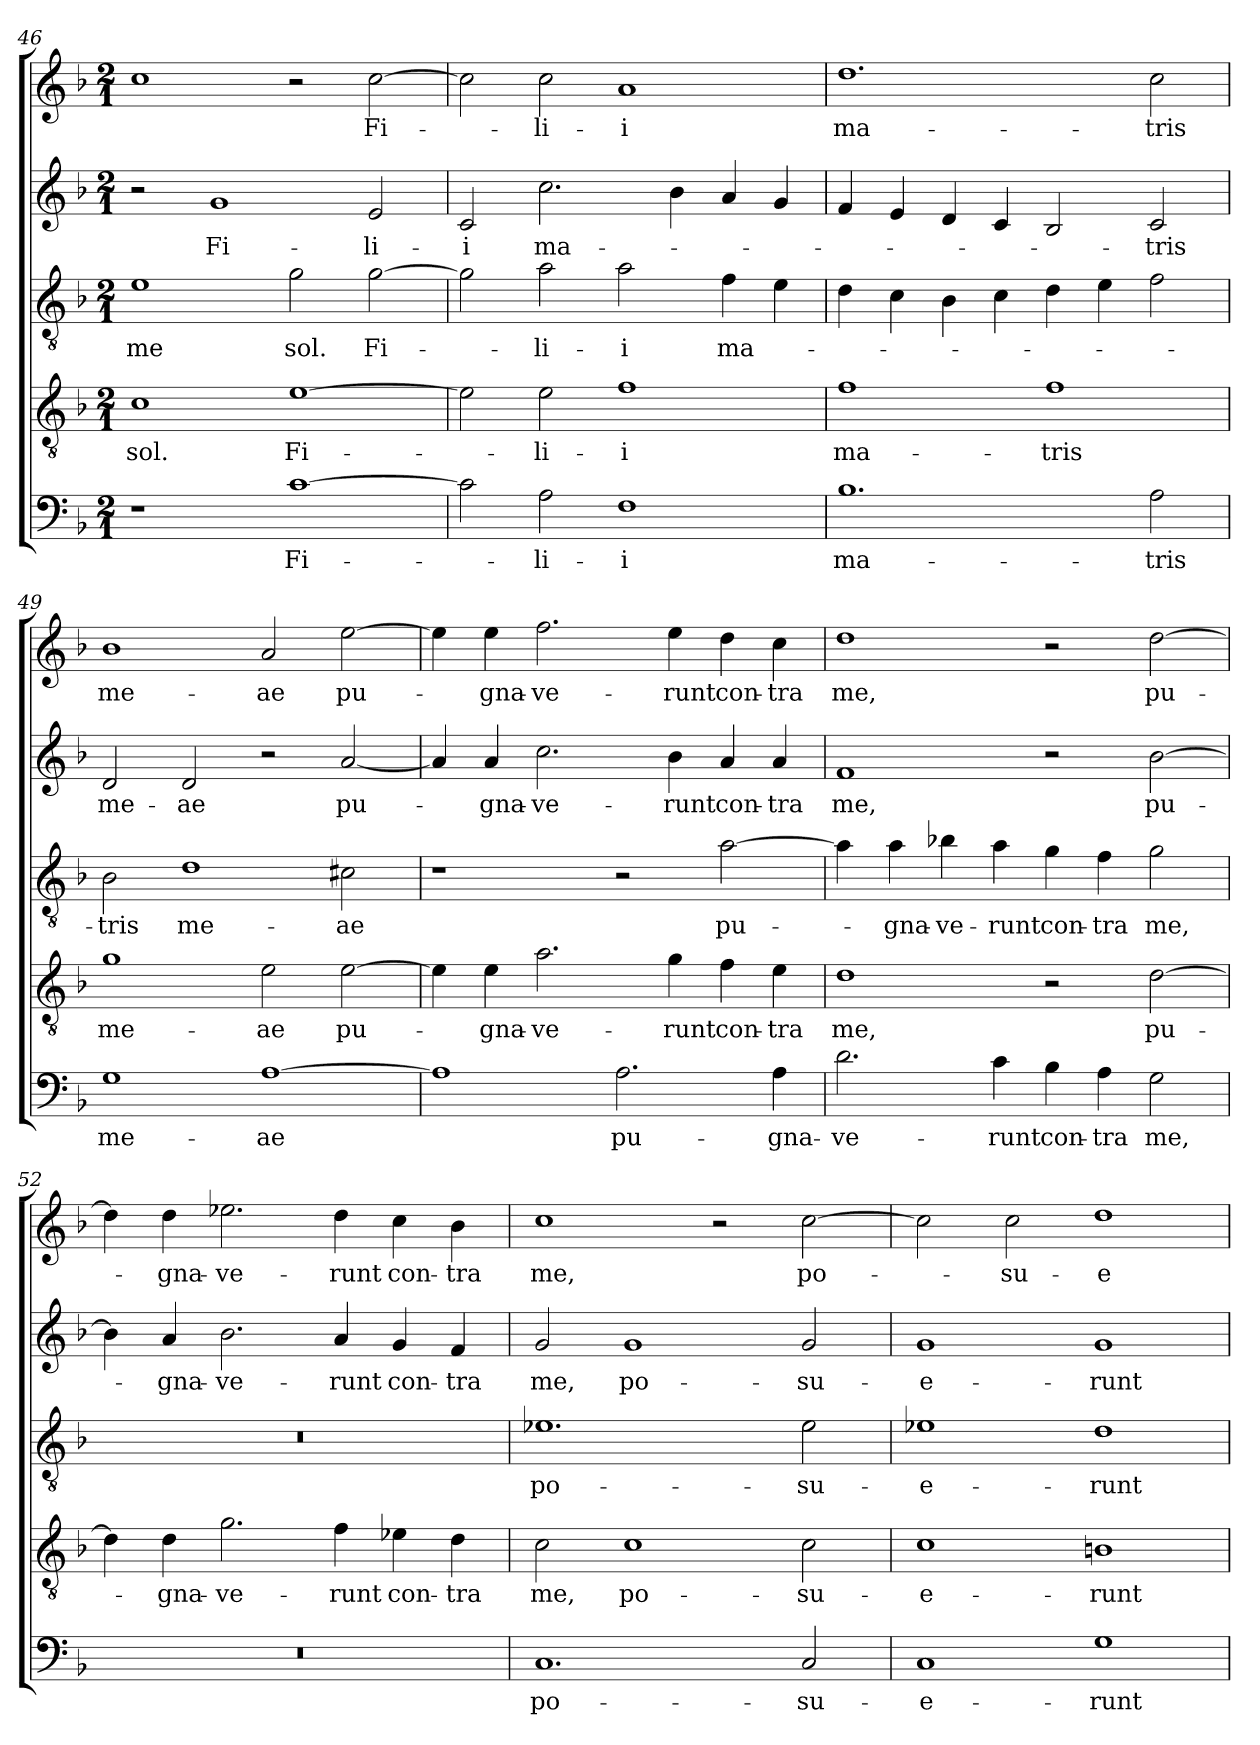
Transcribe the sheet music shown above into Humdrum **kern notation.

**kern	**text	**kern	**text	**kern	**text	**kern	**text	**kern	**text
*part5	*part5	*part4	*part4	*part3	*part3	*part2	*part2	*part1	*part1
*staff5	*staff5	*staff4	*staff4	*staff3	*staff3	*staff2	*staff2	*staff1	*staff1
*clefF4	*	*clefGv2	*	*clefGv2	*	*clefG2	*	*clefG2	*
*k[b-]	*	*k[b-]	*	*k[b-]	*	*k[b-]	*	*k[b-]	*
*F:	*	*F:	*	*F:	*	*F:	*	*F:	*
*M2/1	*	*M2/1	*	*M2/1	*	*M2/1	*	*M2/1	*
=46	=46	=46	=46	=46	=46	=46	=46	=46	=46
!	!	!	!LO:LY:b	!	!LO:LY:b	!	!	!	!
1r	.	1c	sol.	1e	me	2r	.	1cc	.
!	!	!	!	!	!	!	!LO:LY:b	!	!
.	.	.	.	.	.	1g	Fi-	.	.
!	!LO:LY:b	!	!LO:LY:b	!	!LO:LY:b	!	!	!	!
[1c	Fi-	[1e	Fi-	2g\	sol.	.	.	2r	.
!	!	!	!	!	!LO:LY:b	!	!LO:LY:b	!	!LO:LY:b
.	.	.	.	[2g\	Fi-	2e/	-li-	[2cc\	Fi-
=47	=47	=47	=47	=47	=47	=47	=47	=47	=47
!	!	!	!	!	!	!	!LO:LY:b	!	!
2c\]	.	2e\]	.	2g\]	.	2c/	-i	2cc\]	.
!	!LO:LY:b	!	!LO:LY:b	!	!LO:LY:b	!	!LO:LY:b	!	!LO:LY:b
2A\	-li-	2e\	-li-	2a\	-li-	2.cc\	ma-	2cc\	-li-
!	!LO:LY:b	!	!LO:LY:b	!	!LO:LY:b	!	!	!	!LO:LY:b
1F	i	1f	-i	2a\	-i	.	.	1a	-i
.	.	.	.	.	.	4b-\	.	.	.
!	!	!	!	!	!LO:LY:b	!	!	!	!
.	.	.	.	4f\	ma-	4a/	.	.	.
.	.	.	.	4e\	.	4g/	.	.	.
=48	=48	=48	=48	=48	=48	=48	=48	=48	=48
!	!LO:LY:b	!	!LO:LY:b	!	!	!	!	!	!LO:LY:b
1.B-	ma-	1f	ma-	4d\	.	4f/	.	1.dd	ma-
.	.	.	.	4c\	.	4e/	.	.	.
.	.	.	.	4B-\	.	4d/	.	.	.
.	.	.	.	4c\	.	4c/	.	.	.
!	!	!	!LO:LY:b	!	!	!	!	!	!
.	.	1f	-tris	4d\	.	2B-/	.	.	.
.	.	.	.	4e\	.	.	.	.	.
!	!LO:LY:b	!	!	!	!	!	!LO:LY:b	!	!LO:LY:b
2A\	-tris	.	.	2f\	.	2c/	-tris	2cc\	-tris
!!LO:PB:g=z
=49	=49	=49	=49	=49	=49	=49	=49	=49	=49
!	!LO:LY:b	!	!LO:LY:b	!	!LO:LY:b	!	!LO:LY:b	!	!LO:LY:b
1G	me-	1g	me-	2B-\	-tris	2d/	me-	1b-	me-
!	!	!	!	!	!LO:LY:b	!	!LO:LY:b	!	!
.	.	.	.	1d	me-	2d/	-ae	.	.
!	!LO:LY:b	!	!LO:LY:b	!	!	!	!	!	!LO:LY:b
[1A	-ae	2e\	-ae	.	.	2r	.	2a/	-ae
!	!	!	!LO:LY:b	!	!LO:LY:b	!	!LO:LY:b	!	!LO:LY:b
.	.	[2e\	pu-	2c#X\	-ae	[2a/	pu-	[2ee\	pu-
=50	=50	=50	=50	=50	=50	=50	=50	=50	=50
1A]	.	4e\]	.	1r	.	4a/]	.	4ee\]	.
!	!	!	!LO:LY:b	!	!	!	!LO:LY:b	!	!LO:LY:b
.	.	4e\	-gna-	.	.	4a/	-gna-	4ee\	-gna-
!	!	!	!LO:LY:b	!	!	!	!LO:LY:b	!	!LO:LY:b
.	.	2.a\	-ve-	.	.	2.cc\	-ve-	2.ff\	-ve-
!	!LO:LY:b	!	!	!	!	!	!	!	!
2.A\	pu-	.	.	2r	.	.	.	.	.
!	!	!	!LO:LY:b	!	!	!	!LO:LY:b	!	!LO:LY:b
.	.	4g\	-runt	.	.	4b-\	-runt	4ee\	-runt
!	!	!	!LO:LY:b	!	!LO:LY:b	!	!LO:LY:b	!	!LO:LY:b
.	.	4f\	con-	[2a\	pu-	4a/	con-	4dd\	con-
!	!LO:LY:b	!	!LO:LY:b	!	!	!	!LO:LY:b	!	!LO:LY:b
4A\	-gna-	4e\	-tra	.	.	4a/	-tra	4cc\	-tra
=51	=51	=51	=51	=51	=51	=51	=51	=51	=51
!	!LO:LY:b	!	!LO:LY:b	!	!	!	!LO:LY:b	!	!LO:LY:b
2.d\	-ve-	1d	me,	4a\]	.	1f	me,	1dd	me,
!	!	!	!	!	!LO:LY:b	!	!	!	!
.	.	.	.	4a\	-gna-	.	.	.	.
!	!	!	!	!	!LO:LY:b	!	!	!	!
.	.	.	.	4b-X\	-ve-	.	.	.	.
!	!LO:LY:b	!	!	!	!LO:LY:b	!	!	!	!
4c\	-runt	.	.	4a\	-runt	.	.	.	.
!	!LO:LY:b	!	!	!	!LO:LY:b	!	!	!	!
4B-\	con-	2r	.	4g\	con-	2r	.	2r	.
!	!LO:LY:b	!	!	!	!LO:LY:b	!	!	!	!
4A\	-tra	.	.	4f\	-tra	.	.	.	.
!	!LO:LY:b	!	!LO:LY:b	!	!LO:LY:b	!	!LO:LY:b	!	!LO:LY:b
2G\	me,	[2d\	pu-	2g\	me,	[2b-\	pu-	[2dd\	pu-
=52	=52	=52	=52	=52	=52	=52	=52	=52	=52
0r	.	4d\]	.	0r	.	4b-\]	.	4dd\]	.
!	!	!	!LO:LY:b	!	!	!	!LO:LY:b	!	!LO:LY:b
.	.	4d\	-gna-	.	.	4a/	-gna-	4dd\	-gna-
!	!	!	!LO:LY:b	!	!	!	!LO:LY:b	!	!LO:LY:b
.	.	2.g\	-ve-	.	.	2.b-\	-ve-	2.ee-X\	-ve-
!	!	!	!LO:LY:b	!	!	!	!LO:LY:b	!	!LO:LY:b
.	.	4f\	-runt	.	.	4a/	-runt	4dd\	-runt
!	!	!	!LO:LY:b	!	!	!	!LO:LY:b	!	!LO:LY:b
.	.	4e-X\	con-	.	.	4g/	con-	4cc\	con-
!	!	!	!LO:LY:b	!	!	!	!LO:LY:b	!	!LO:LY:b
.	.	4d\	-tra	.	.	4f/	-tra	4b-\	-tra
=53	=53	=53	=53	=53	=53	=53	=53	=53	=53
!	!LO:LY:b	!	!LO:LY:b	!	!LO:LY:b	!	!LO:LY:b	!	!LO:LY:b
1.C	po-	2c\	me,	1.e-X	po-	2g/	me,	1cc	me,
!	!	!	!LO:LY:b	!	!	!	!LO:LY:b	!	!
.	.	1c	po-	.	.	1g	po-	.	.
.	.	.	.	.	.	.	.	2r	.
!	!LO:LY:b	!	!LO:LY:b	!	!LO:LY:b	!	!LO:LY:b	!	!LO:LY:b
2C/	-su-	2c\	-su-	2e-\	-su-	2g/	-su-	[2cc\	po-
=54	=54	=54	=54	=54	=54	=54	=54	=54	=54
!	!LO:LY:b	!	!LO:LY:b	!	!LO:LY:b	!	!LO:LY:b	!	!
1C	-e-	1c	-e-	1e-X	-e-	1g	-e-	2cc\]	.
!	!	!	!	!	!	!	!	!	!LO:LY:b
.	.	.	.	.	.	.	.	2cc\	-su-
!	!LO:LY:b	!	!LO:LY:b	!	!LO:LY:b	!	!LO:LY:b	!	!LO:LY:b
1G	-runt	1Bn	-runt	1d	-runt	1g	-runt	1dd	-e-
=	=	=	=	=	=	=	=	=	=
*-	*-	*-	*-	*-	*-	*-	*-	*-	*-
